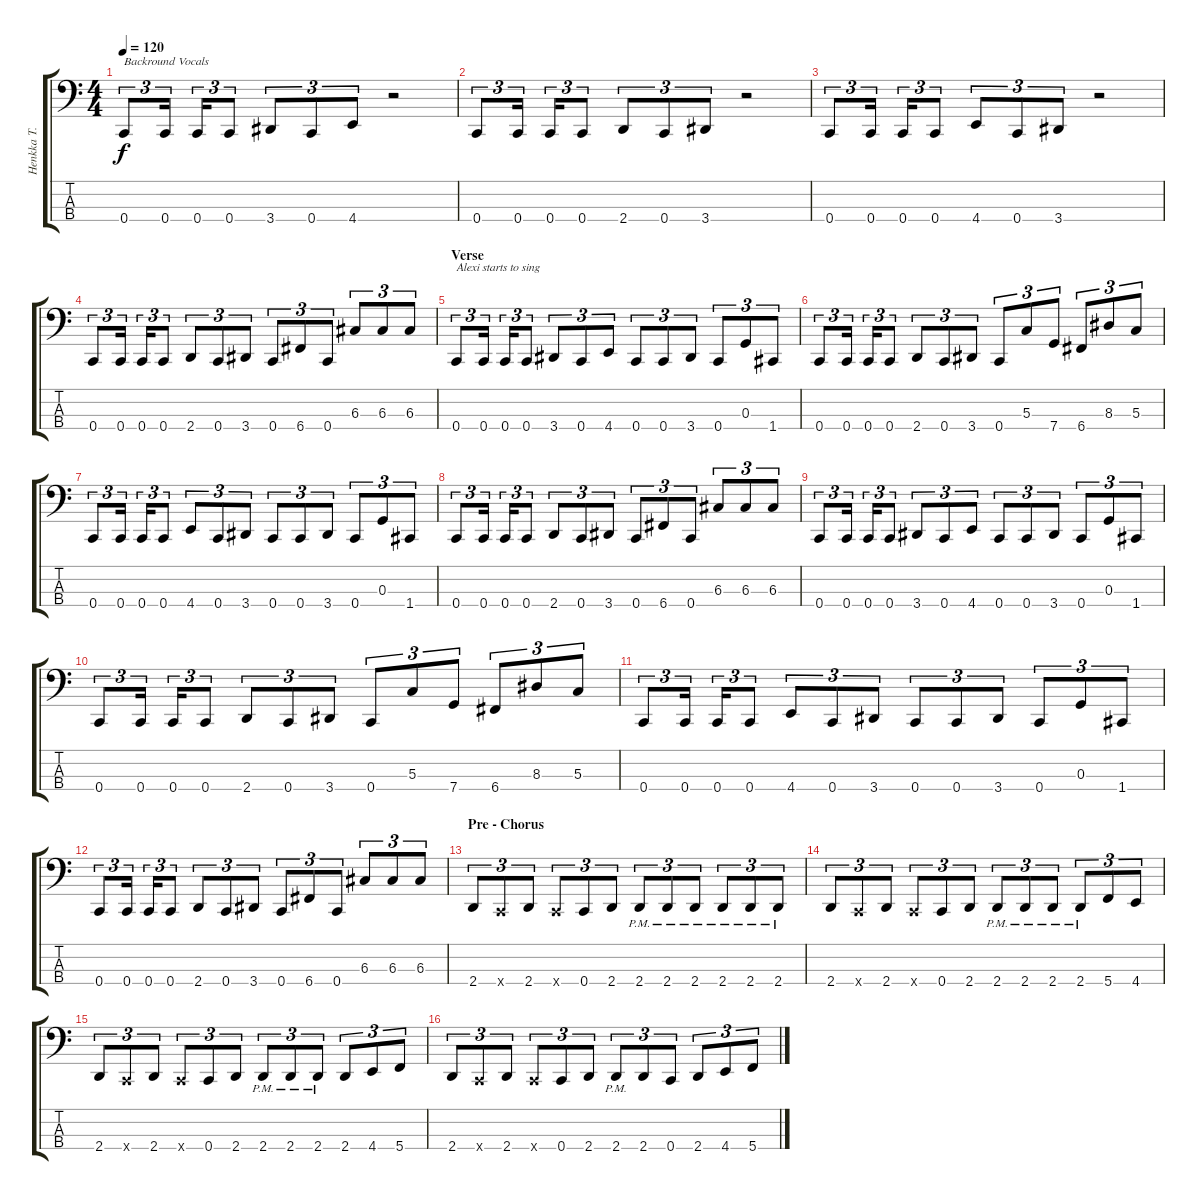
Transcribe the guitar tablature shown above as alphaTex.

\track ("Henkka T. Blacksmith [Bass]" "Henkka T. ") {instrument electricbasspick}
\staff {score tabs}
\tuning (F2 C2 G1 C1) {hide}
\ts (4 4)
\tempo 120
\clef f4
\ks c
0.4.8{tu (3 2) txt "Backround Vocals" dy f} 0.4.16{tu (3 2)} 0.4.16{tu (3 2)} 0.4.8{tu (3 2)} 3.4.8{tu (3 2)} 0.4.8{tu (3 2)} 4.4.8{tu (3 2)} r.2 |
0.4.8{tu (3 2)} 0.4.16{tu (3 2)} 0.4.16{tu (3 2)} 0.4.8{tu (3 2)} 2.4.8{tu (3 2)} 0.4.8{tu (3 2)} 3.4.8{tu (3 2)} r.2 |
0.4.8{tu (3 2)} 0.4.16{tu (3 2)} 0.4.16{tu (3 2)} 0.4.8{tu (3 2)} 4.4.8{tu (3 2)} 0.4.8{tu (3 2)} 3.4.8{tu (3 2)} r.2 |
0.4.8{tu (3 2)} 0.4.16{tu (3 2)} 0.4.16{tu (3 2)} 0.4.8{tu (3 2)} 2.4.8{tu (3 2)} 0.4.8{tu (3 2)} 3.4.8{tu (3 2)} 0.4.8{tu (3 2)} 6.4.8{tu (3 2)} 0.4.8{tu (3 2)} 6.3.8{tu (3 2)} 6.3.8{tu (3 2)} 6.3.8{tu (3 2)} |
\section ("" "Verse")
0.4.8{tu (3 2) txt "Alexi starts to sing"} 0.4.16{tu (3 2)} 0.4.16{tu (3 2)} 0.4.8{tu (3 2)} 3.4.8{tu (3 2)} 0.4.8{tu (3 2)} 4.4.8{tu (3 2)} 0.4.8{tu (3 2)} 0.4.8{tu (3 2)} 3.4.8{tu (3 2)} 0.4.8{tu (3 2)} 0.3.8{tu (3 2)} 1.4.8{tu (3 2)} |
0.4.8{tu (3 2)} 0.4.16{tu (3 2)} 0.4.16{tu (3 2)} 0.4.8{tu (3 2)} 2.4.8{tu (3 2)} 0.4.8{tu (3 2)} 3.4.8{tu (3 2)} 0.4.8{tu (3 2)} 5.3.8{tu (3 2)} 7.4.8{tu (3 2)} 6.4.8{tu (3 2)} 8.3.8{tu (3 2)} 5.3.8{tu (3 2)} |
0.4.8{tu (3 2)} 0.4.16{tu (3 2)} 0.4.16{tu (3 2)} 0.4.8{tu (3 2)} 4.4.8{tu (3 2)} 0.4.8{tu (3 2)} 3.4.8{tu (3 2)} 0.4.8{tu (3 2)} 0.4.8{tu (3 2)} 3.4.8{tu (3 2)} 0.4.8{tu (3 2)} 0.3.8{tu (3 2)} 1.4.8{tu (3 2)} |
0.4.8{tu (3 2)} 0.4.16{tu (3 2)} 0.4.16{tu (3 2)} 0.4.8{tu (3 2)} 2.4.8{tu (3 2)} 0.4.8{tu (3 2)} 3.4.8{tu (3 2)} 0.4.8{tu (3 2)} 6.4.8{tu (3 2)} 0.4.8{tu (3 2)} 6.3.8{tu (3 2)} 6.3.8{tu (3 2)} 6.3.8{tu (3 2)} |
0.4.8{tu (3 2)} 0.4.16{tu (3 2)} 0.4.16{tu (3 2)} 0.4.8{tu (3 2)} 3.4.8{tu (3 2)} 0.4.8{tu (3 2)} 4.4.8{tu (3 2)} 0.4.8{tu (3 2)} 0.4.8{tu (3 2)} 3.4.8{tu (3 2)} 0.4.8{tu (3 2)} 0.3.8{tu (3 2)} 1.4.8{tu (3 2)} |
0.4.8{tu (3 2)} 0.4.16{tu (3 2)} 0.4.16{tu (3 2)} 0.4.8{tu (3 2)} 2.4.8{tu (3 2)} 0.4.8{tu (3 2)} 3.4.8{tu (3 2)} 0.4.8{tu (3 2)} 5.3.8{tu (3 2)} 7.4.8{tu (3 2)} 6.4.8{tu (3 2)} 8.3.8{tu (3 2)} 5.3.8{tu (3 2)} |
0.4.8{tu (3 2)} 0.4.16{tu (3 2)} 0.4.16{tu (3 2)} 0.4.8{tu (3 2)} 4.4.8{tu (3 2)} 0.4.8{tu (3 2)} 3.4.8{tu (3 2)} 0.4.8{tu (3 2)} 0.4.8{tu (3 2)} 3.4.8{tu (3 2)} 0.4.8{tu (3 2)} 0.3.8{tu (3 2)} 1.4.8{tu (3 2)} |
0.4.8{tu (3 2)} 0.4.16{tu (3 2)} 0.4.16{tu (3 2)} 0.4.8{tu (3 2)} 2.4.8{tu (3 2)} 0.4.8{tu (3 2)} 3.4.8{tu (3 2)} 0.4.8{tu (3 2)} 6.4.8{tu (3 2)} 0.4.8{tu (3 2)} 6.3.8{tu (3 2)} 6.3.8{tu (3 2)} 6.3.8{tu (3 2)} |
\section ("" "Pre - Chorus")
2.4.8{tu (3 2)} 0.4{x}.8{tu (3 2)} 2.4.8{tu (3 2)} 0.4{x}.8{tu (3 2)} 0.4.8{tu (3 2)} 2.4.8{tu (3 2)} 2.4{pm}.8{tu (3 2)} 2.4{pm}.8{tu (3 2)} 2.4{pm}.8{tu (3 2)} 2.4{pm}.8{tu (3 2)} 2.4{pm}.8{tu (3 2)} 2.4{pm}.8{tu (3 2)} |
2.4.8{tu (3 2)} 0.4{x}.8{tu (3 2)} 2.4.8{tu (3 2)} 0.4{x}.8{tu (3 2)} 0.4.8{tu (3 2)} 2.4.8{tu (3 2)} 2.4{pm}.8{tu (3 2)} 2.4{pm}.8{tu (3 2)} 2.4{pm}.8{tu (3 2)} 2.4{pm}.8{tu (3 2)} 5.4.8{tu (3 2)} 4.4.8{tu (3 2)} |
2.4.8{tu (3 2)} 0.4{x}.8{tu (3 2)} 2.4.8{tu (3 2)} 0.4{x}.8{tu (3 2)} 0.4.8{tu (3 2)} 2.4.8{tu (3 2)} 2.4{pm}.8{tu (3 2)} 2.4{pm}.8{tu (3 2)} 2.4{pm}.8{tu (3 2)} 2.4.8{tu (3 2)} 4.4.8{tu (3 2)} 5.4.8{tu (3 2)} |
2.4.8{tu (3 2)} 0.4{x}.8{tu (3 2)} 2.4.8{tu (3 2)} 0.4{x}.8{tu (3 2)} 0.4.8{tu (3 2)} 2.4.8{tu (3 2)} 2.4{pm}.8{tu (3 2)} 2.4.8{tu (3 2)} 0.4.8{tu (3 2)} 2.4.8{tu (3 2)} 4.4.8{tu (3 2)} 5.4.8{tu (3 2)}
